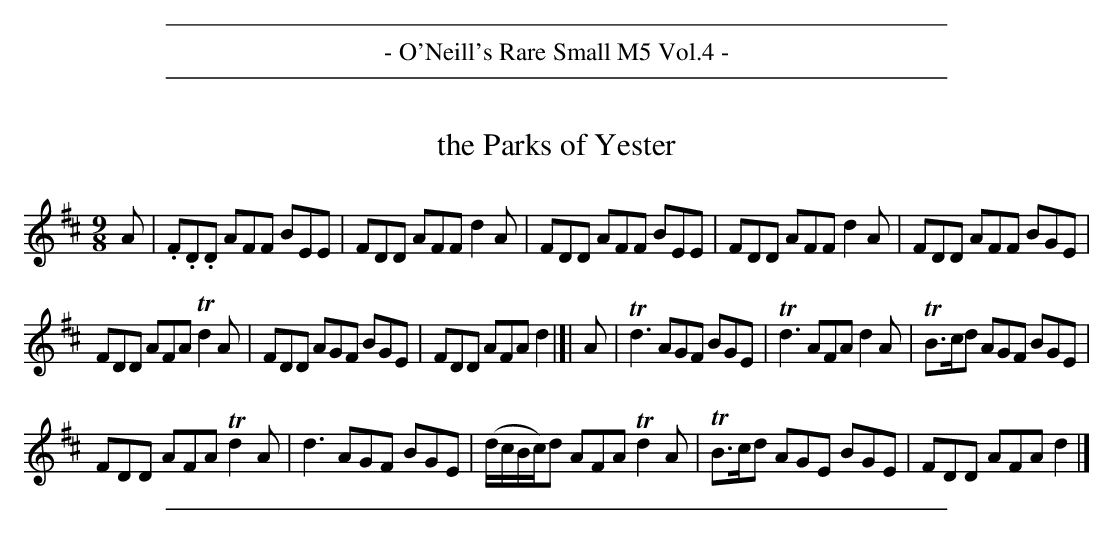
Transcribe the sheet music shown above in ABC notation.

X:1
T: the Parks of Yester
M: 9/8
L: 1/8
K: D
A |\
.F.D.D AFF BEE | FDD AFF d2A | FDD AFF BEE | FDD AFF d2A | FDD AFF BGE |
FDD AFA Td2A | FDD AGF BGE | FDD AFA d2 |]| A | Td3 AGF BGE | Td3 AFA d2A | TB>cd AGF BGE |
FDD AFA Td2A | d3 AGF BGE | (d/c/B/c/)d AFA Td2A | TB>cd AGE BGE | FDD AFA d2 |]
